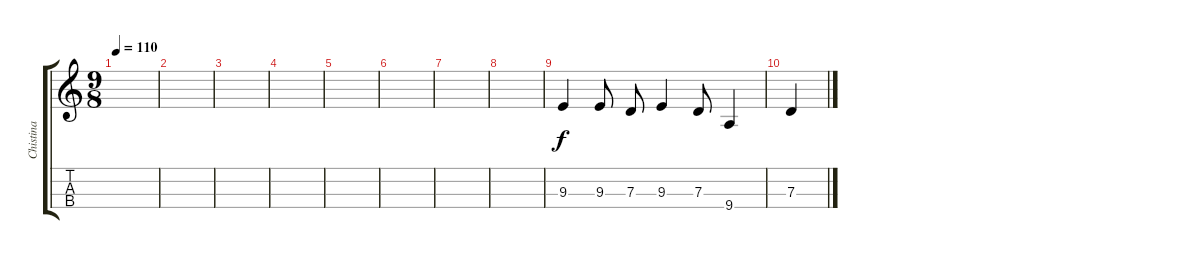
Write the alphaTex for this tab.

\track ("Chistina" "Chistina") {instrument sopranosax}
\staff {score tabs}
\tuning (A4 D4 G3 C3) {hide}
\ts (9 8)
\tempo 110
\clef g2
\ks c
|
|
|
|
|
|
|
|
9.3.4 9.3.8 7.3.8 9.3.4 7.3.8 9.4.4 |
7.3.4
